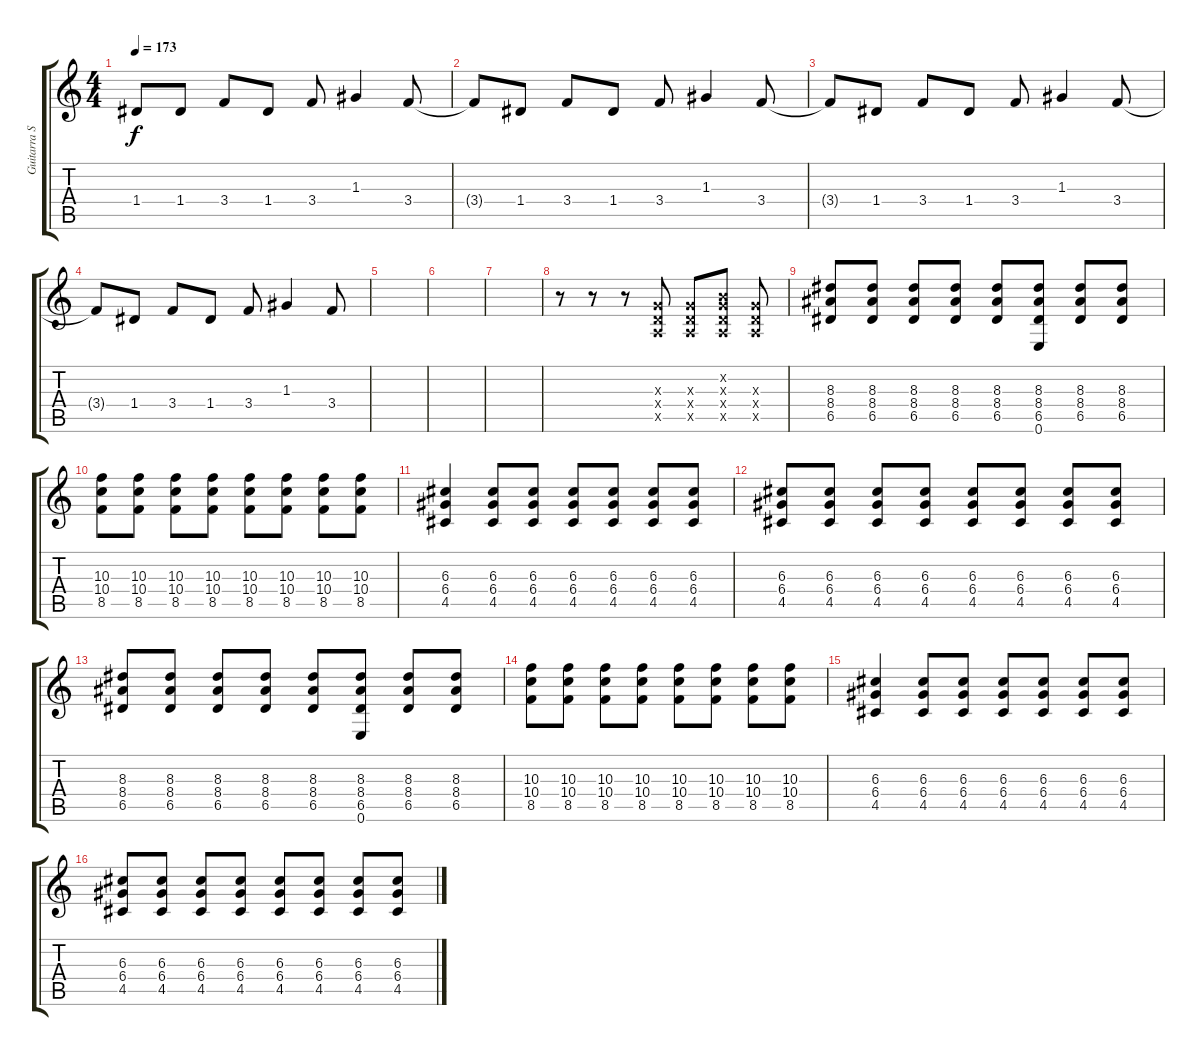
\track ("Guitarra Solo" "Guitarra S") {instrument overdrivenguitar}
\staff {score tabs}
\tuning (E4 B3 G3 D3 A2 E2) {hide}
\ts (4 4)
\tempo 173
\clef g2
\ks c
1.4.8{dy f} 1.4.8 3.4.8 1.4.8 3.4.8 1.3.4 3.4.8 |
3.4{t}.8 1.4.8 3.4.8 1.4.8 3.4.8 1.3.4 3.4.8 |
3.4{t}.8 1.4.8 3.4.8 1.4.8 3.4.8 1.3.4 3.4.8 |
3.4{t}.8 1.4.8 3.4.8 1.4.8 3.4.8 1.3.4 3.4.8 |
|
|
|
r.8 r.8 r.8 (0.3{x} 0.4{x} 0.5{x}).8 (0.3{x} 0.4{x} 0.5{x}).8 (0.2{x} 0.3{x} 0.4{x} 0.5{x}).8 (0.3{x} 0.4{x} 0.5{x}).8 |
(8.3 8.4 6.5).8 (8.3 8.4 6.5).8 (8.3 8.4 6.5).8 (8.3 8.4 6.5).8 (8.3 8.4 6.5).8 (8.3 8.4 6.5 0.6).8 (8.3 8.4 6.5).8 (8.3 8.4 6.5).8 |
(10.3 10.4 8.5).8 (10.3 10.4 8.5).8 (10.3 10.4 8.5).8 (10.3 10.4 8.5).8 (10.3 10.4 8.5).8 (10.3 10.4 8.5).8 (10.3 10.4 8.5).8 (10.3 10.4 8.5).8 |
(6.3 6.4 4.5).4 (6.3 6.4 4.5).8 (6.3 6.4 4.5).8 (6.3 6.4 4.5).8 (6.3 6.4 4.5).8 (6.3 6.4 4.5).8 (6.3 6.4 4.5).8 |
(6.3 6.4 4.5).8 (6.3 6.4 4.5).8 (6.3 6.4 4.5).8 (6.3 6.4 4.5).8 (6.3 6.4 4.5).8 (6.3 6.4 4.5).8 (6.3 6.4 4.5).8 (6.3 6.4 4.5).8 |
(8.3 8.4 6.5).8 (8.3 8.4 6.5).8 (8.3 8.4 6.5).8 (8.3 8.4 6.5).8 (8.3 8.4 6.5).8 (8.3 8.4 6.5 0.6).8 (8.3 8.4 6.5).8 (8.3 8.4 6.5).8 |
(10.3 10.4 8.5).8 (10.3 10.4 8.5).8 (10.3 10.4 8.5).8 (10.3 10.4 8.5).8 (10.3 10.4 8.5).8 (10.3 10.4 8.5).8 (10.3 10.4 8.5).8 (10.3 10.4 8.5).8 |
(6.3 6.4 4.5).4 (6.3 6.4 4.5).8 (6.3 6.4 4.5).8 (6.3 6.4 4.5).8 (6.3 6.4 4.5).8 (6.3 6.4 4.5).8 (6.3 6.4 4.5).8 |
(6.3 6.4 4.5).8 (6.3 6.4 4.5).8 (6.3 6.4 4.5).8 (6.3 6.4 4.5).8 (6.3 6.4 4.5).8 (6.3 6.4 4.5).8 (6.3 6.4 4.5).8 (6.3 6.4 4.5).8
